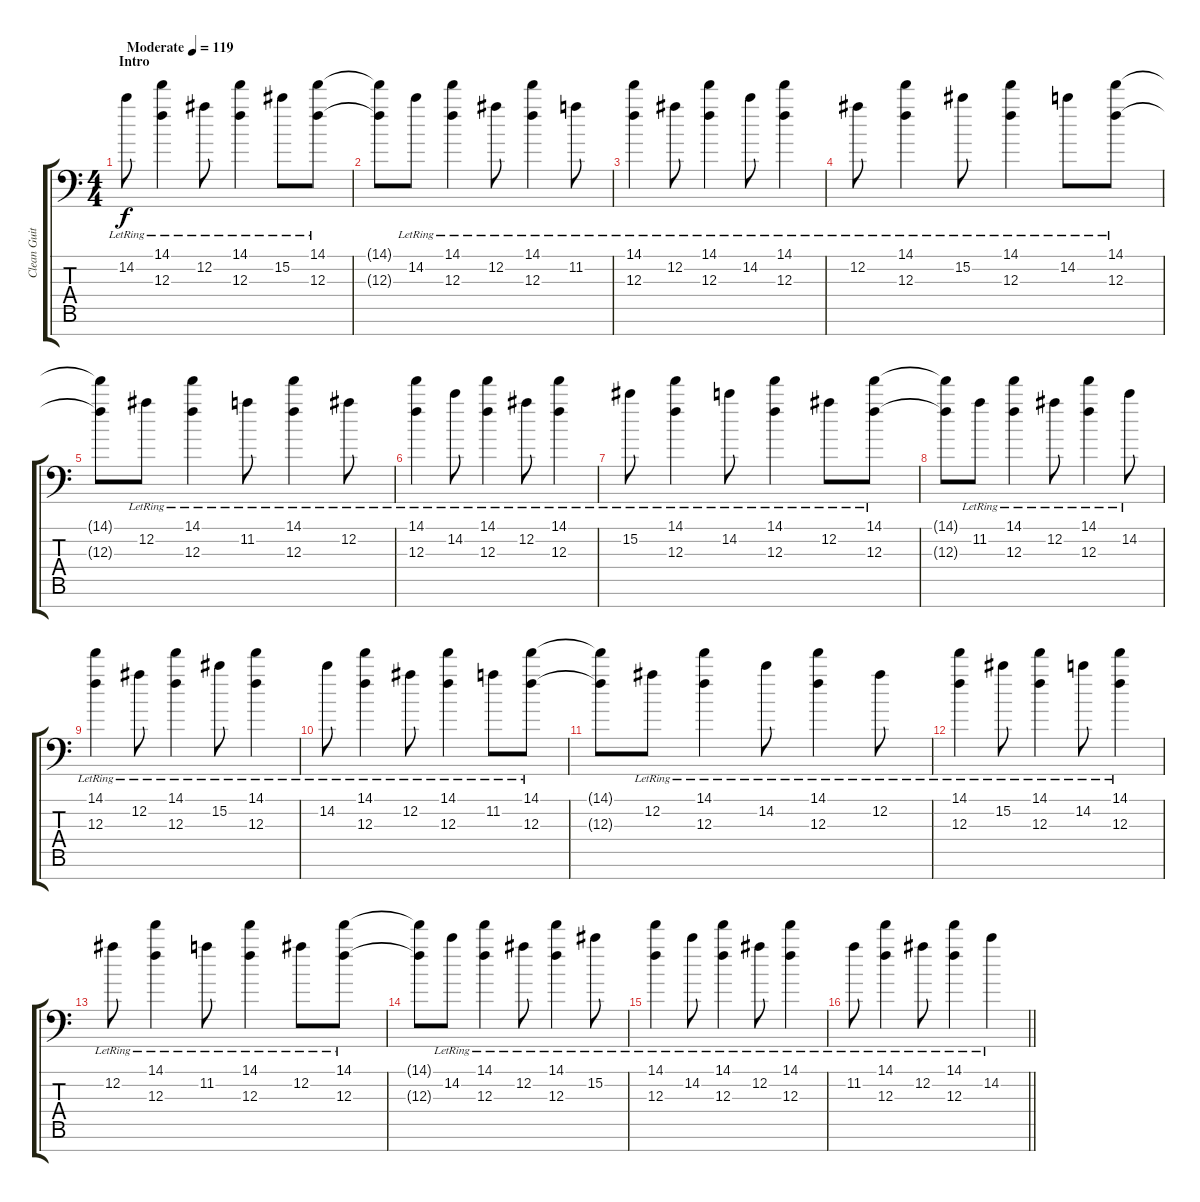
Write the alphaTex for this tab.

\track ("Clean Guitar 1" "Clean Guit") {instrument electricguitarjazz}
\staff {score tabs}
\tuning (Eb4 Bb3 F3 Eb3 Bb2 F2 F1) {hide}
\ts (4 4)
\section ("" "Intro")
\tempo (119 "Moderate")
\clef f4
\ks c
14.2{lr}.8{dy f volume 13 instrument electricguitarjazz} (14.1{lr} 12.3{lr}).4 12.2{lr}.8 (14.1{lr} 12.3{lr}).4 15.2{lr}.8 (14.1{lr} 12.3{lr}).8 |
(14.1{t} 12.3{t}).8 14.2{lr}.8 (14.1{lr} 12.3{lr}).4 12.2{lr}.8 (14.1{lr} 12.3{lr}).4 11.2{lr}.8 |
(14.1{lr} 12.3{lr}).4 12.2{lr}.8 (14.1{lr} 12.3{lr}).4 14.2{lr}.8 (14.1{lr} 12.3{lr}).4 |
12.2{lr}.8 (14.1{lr} 12.3{lr}).4 15.2{lr}.8 (14.1{lr} 12.3{lr}).4 14.2{lr}.8 (14.1{lr} 12.3{lr}).8 |
(14.1{t} 12.3{t}).8 12.2{lr}.8 (14.1{lr} 12.3{lr}).4 11.2{lr}.8 (14.1{lr} 12.3{lr}).4 12.2{lr}.8 |
(14.1{lr} 12.3{lr}).4 14.2{lr}.8 (14.1{lr} 12.3{lr}).4 12.2{lr}.8 (14.1{lr} 12.3{lr}).4 |
15.2{lr}.8 (14.1{lr} 12.3{lr}).4 14.2{lr}.8 (14.1{lr} 12.3{lr}).4 12.2{lr}.8 (14.1{lr} 12.3{lr}).8 |
(14.1{t} 12.3{t}).8 11.2{lr}.8 (14.1{lr} 12.3{lr}).4 12.2{lr}.8 (14.1{lr} 12.3{lr}).4 14.2{lr}.8 |
(14.1{lr} 12.3{lr}).4 12.2{lr}.8 (14.1{lr} 12.3{lr}).4 15.2{lr}.8 (14.1{lr} 12.3{lr}).4 |
14.2{lr}.8 (14.1{lr} 12.3{lr}).4 12.2{lr}.8 (14.1{lr} 12.3{lr}).4 11.2{lr}.8 (14.1{lr} 12.3{lr}).8 |
(14.1{t} 12.3{t}).8 12.2{lr}.8 (14.1{lr} 12.3{lr}).4 14.2{lr}.8 (14.1{lr} 12.3{lr}).4 12.2{lr}.8 |
(14.1{lr} 12.3{lr}).4 15.2{lr}.8 (14.1{lr} 12.3{lr}).4 14.2{lr}.8 (14.1{lr} 12.3{lr}).4 |
12.2{lr}.8 (14.1{lr} 12.3{lr}).4 11.2{lr}.8 (14.1{lr} 12.3{lr}).4 12.2{lr}.8 (14.1{lr} 12.3{lr}).8 |
(14.1{t} 12.3{t}).8 14.2{lr}.8 (14.1{lr} 12.3{lr}).4 12.2{lr}.8 (14.1{lr} 12.3{lr}).4 15.2{lr}.8 |
(14.1{lr} 12.3{lr}).4 14.2{lr}.8 (14.1{lr} 12.3{lr}).4 12.2{lr}.8 (14.1{lr} 12.3{lr}).4 |
\barLineRight lightlight
11.2{lr}.8 (14.1{lr} 12.3{lr}).4 12.2{lr}.8 (14.1{lr} 12.3{lr}).4 14.2{lr}.4
